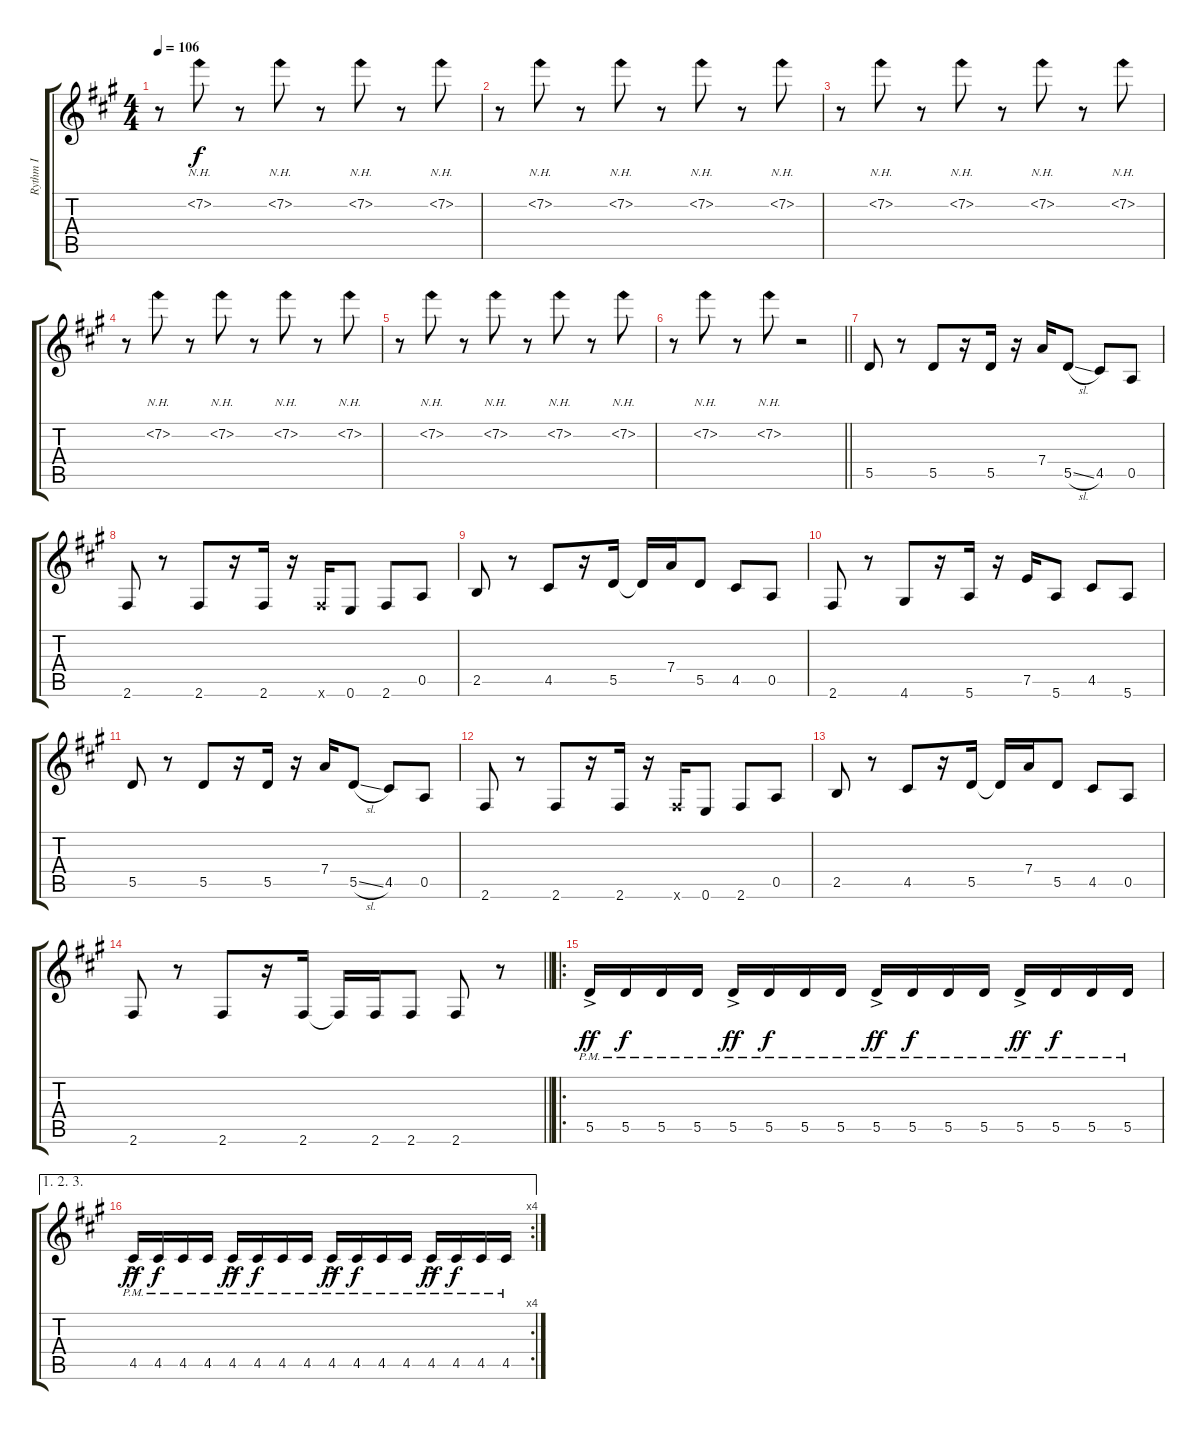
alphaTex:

\track ("Rythm I" "Rythm I") {instrument overdrivenguitar}
\staff {score tabs}
\tuning (E4 B3 G3 D3 A2 E2) {hide}
\ts (4 4)
\tempo 106
\clef g2
\ks a
r.8{dy f instrument overdrivenguitar} 7.2{nh}.8 r.8 7.2{nh}.8 r.8 7.2{nh}.8 r.8 7.2{nh}.8 |
r.8 7.2{nh}.8 r.8 7.2{nh}.8 r.8 7.2{nh}.8 r.8 7.2{nh}.8 |
r.8 7.2{nh}.8 r.8 7.2{nh}.8 r.8 7.2{nh}.8 r.8 7.2{nh}.8 |
r.8 7.2{nh}.8 r.8 7.2{nh}.8 r.8 7.2{nh}.8 r.8 7.2{nh}.8 |
r.8 7.2{nh}.8 r.8 7.2{nh}.8 r.8 7.2{nh}.8 r.8 7.2{nh}.8 |
\barLineRight lightlight
r.8 7.2{nh}.8 r.8 7.2{nh}.8 r.2 |
5.5.8 r.8 5.5.8 r.16 5.5.16 r.16 7.4.16 5.5{sl}.8 4.5.8 0.5.8 |
2.6.8 r.8 2.6.8 r.16 2.6.16 r.16 2.6{x}.16 0.6.8 2.6.8 0.5.8 |
2.5.8 r.8 4.5.8 r.16 5.5.16 5.5{t}.16 7.4.16 5.5.8 4.5.8 0.5.8 |
2.6.8 r.8 4.6.8 r.16 5.6.16 r.16 7.5.16 5.6.8 4.5.8 5.6.8 |
5.5.8 r.8 5.5.8 r.16 5.5.16 r.16 7.4.16 5.5{sl}.8 4.5.8 0.5.8 |
2.6.8 r.8 2.6.8 r.16 2.6.16 r.16 2.6{x}.16 0.6.8 2.6.8 0.5.8 |
2.5.8 r.8 4.5.8 r.16 5.5.16 5.5{t}.16 7.4.16 5.5.8 4.5.8 0.5.8 |
\barLineRight lightlight
2.6.8 r.8 2.6.8 r.16 2.6.16 2.6{t}.16 2.6.16 2.6.8 2.6.8 r.8 |
\ro
5.5{ac pm}.16{dy ff} 5.5{pm}.16{dy f} 5.5{pm}.16 5.5{pm}.16 5.5{ac pm}.16{dy ff} 5.5{pm}.16{dy f} 5.5{pm}.16 5.5{pm}.16 5.5{ac pm}.16{dy ff} 5.5{pm}.16{dy f} 5.5{pm}.16 5.5{pm}.16 5.5{ac pm}.16{dy ff} 5.5{pm}.16{dy f} 5.5{pm}.16 5.5{pm}.16 |
\ae (1 2 3)
\rc 4
4.5{ac pm}.16{dy ff} 4.5{pm}.16{dy f} 4.5{pm}.16 4.5{pm}.16 4.5{ac pm}.16{dy ff} 4.5{pm}.16{dy f} 4.5{pm}.16 4.5{pm}.16 4.5{ac pm}.16{dy ff} 4.5{pm}.16{dy f} 4.5{pm}.16 4.5{pm}.16 4.5{ac pm}.16{dy ff} 4.5{pm}.16{dy f} 4.5{pm}.16 4.5{pm}.16
